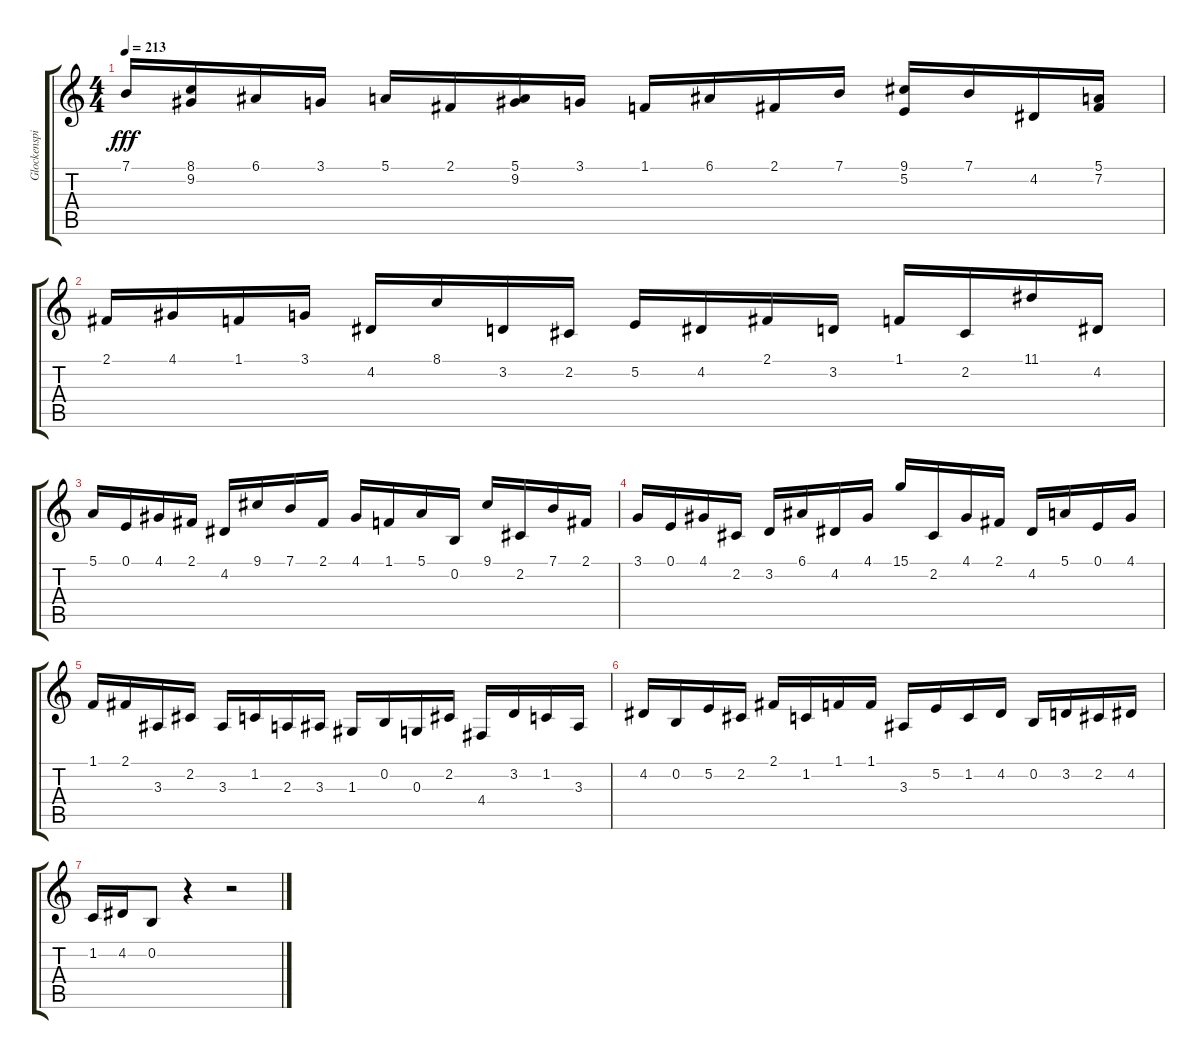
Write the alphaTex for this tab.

\track ("Glockenspiel" "Glockenspi") {instrument glockenspiel}
\staff {score tabs}
\tuning (E4 B3 G3 D3 A2 E2) {hide}
\ts (4 4)
\tempo 213
\clef g2
\ks c
7.1.16{dy fff} (8.1 9.2).16 6.1.16 3.1.16 5.1.16 2.1.16 (5.1 9.2).16 3.1.16 1.1.16 6.1.16 2.1.16 7.1.16 (9.1 5.2).16 7.1.16 4.2.16 (5.1 7.2).16 |
2.1.16 4.1.16 1.1.16 3.1.16 4.2.16 8.1.16 3.2.16 2.2.16 5.2.16 4.2.16 2.1.16 3.2.16 1.1.16 2.2.16 11.1.16 4.2.16 |
5.1.16 0.1.16 4.1.16 2.1.16 4.2.16 9.1.16 7.1.16 2.1.16 4.1.16 1.1.16 5.1.16 0.2.16 9.1.16 2.2.16 7.1.16 2.1.16 |
3.1.16 0.1.16 4.1.16 2.2.16 3.2.16 6.1.16 4.2.16 4.1.16 15.1.16 2.2.16 4.1.16 2.1.16 4.2.16 5.1.16 0.1.16 4.1.16 |
1.1.16 2.1.16 3.3.16 2.2.16 3.3.16 1.2.16 2.3.16 3.3.16 1.3.16 0.2.16 0.3.16 2.2.16 4.4.16 3.2.16 1.2.16 3.3.16 |
4.2.16 0.2.16 5.2.16 2.2.16 2.1.16 1.2.16 1.1.16 1.1.16 3.3.16 5.2.16 1.2.16 4.2.16 0.2.16 3.2.16 2.2.16 4.2.16 |
1.2.16 4.2.16 0.2.8 r.4 r.2
